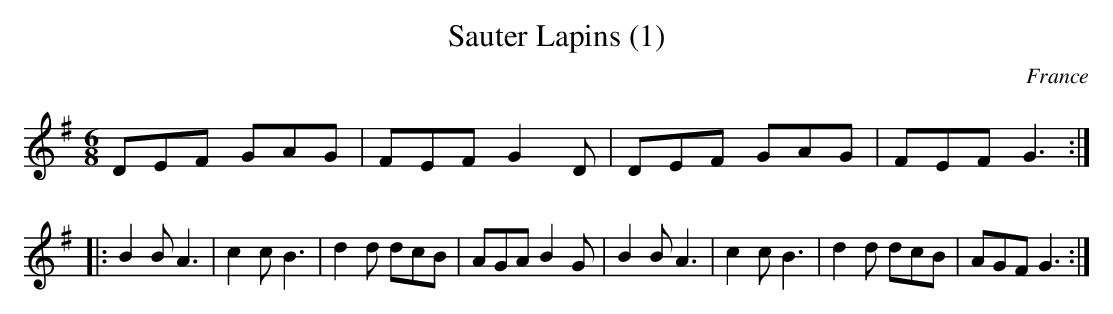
X:1
T:Sauter Lapins (1)
M:6/8
O:France
K:G major
DEF GAG | FEF G2D | DEF GAG | FEF G3 ::
B2B A3 | c2c B3 | d2d dcB | AGA B2G |\
B2B A3 | c2c B3 | d2d dcB | AGF G3:|
